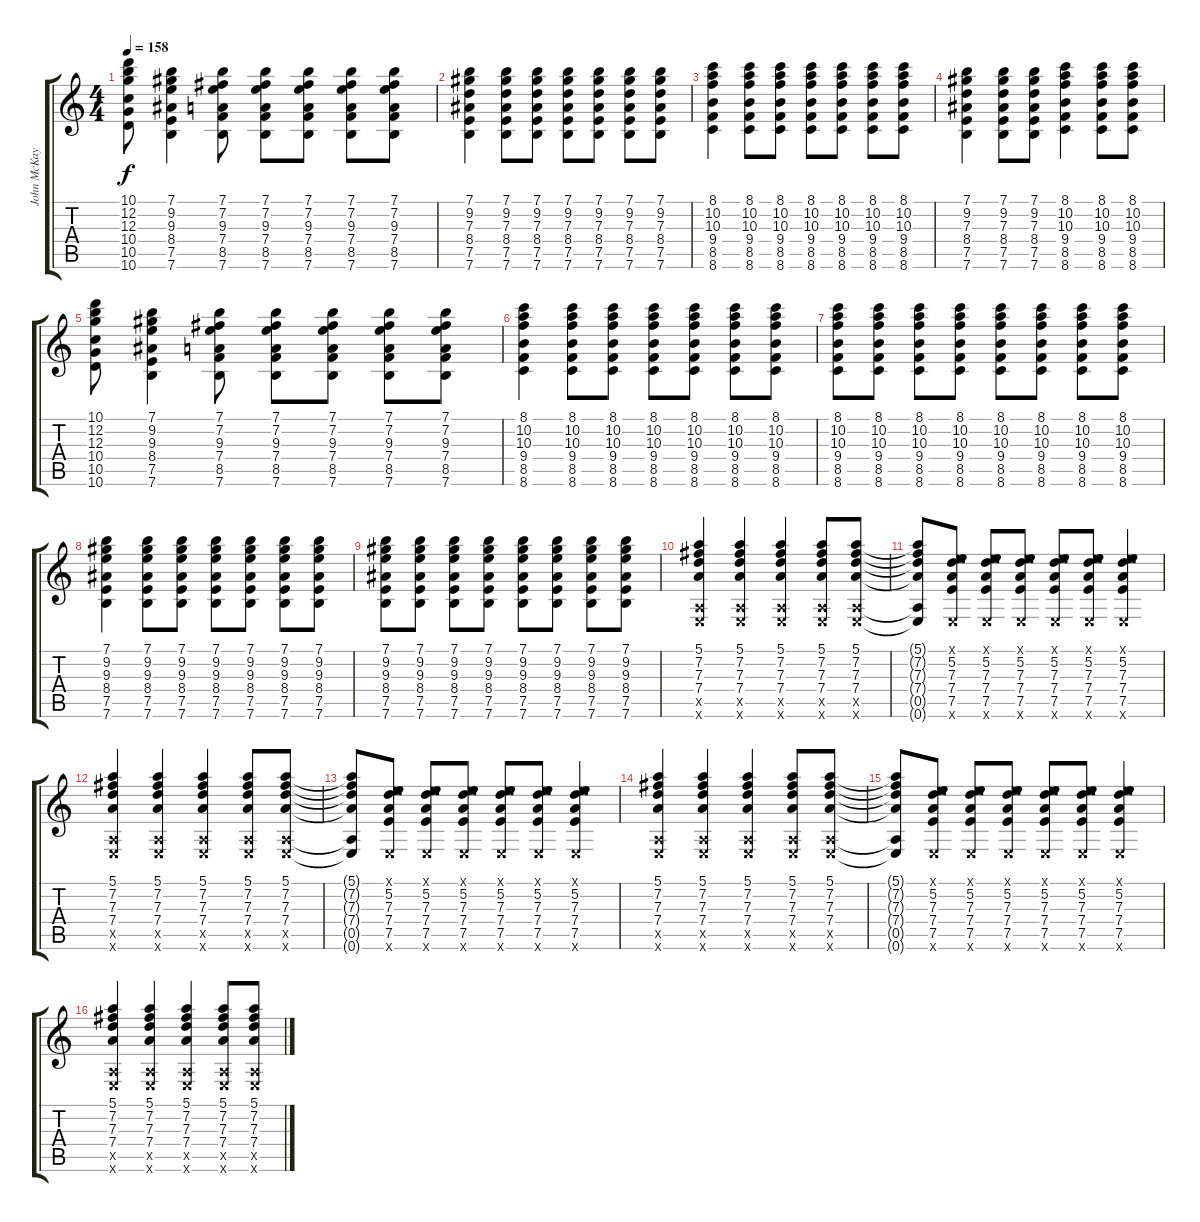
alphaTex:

\track ("John McKay" "John McKay") {instrument acousticguitarsteel}
\staff {score tabs}
\tuning (E4 B3 G3 D3 A2 E2) {hide}
\ts (4 4)
\tempo 158
\clef g2
\ks c
(10.1 12.2 12.3 10.4 10.5 10.6).8{dy f} (7.1 9.2 9.3 8.4 7.5 7.6).4 (7.1 7.2 9.3 7.4 8.5 7.6).8 (7.1 7.2 9.3 7.4 8.5 7.6).8 (7.1 7.2 9.3 7.4 8.5 7.6).8 (7.1 7.2 9.3 7.4 8.5 7.6).8 (7.1 7.2 9.3 7.4 8.5 7.6).8 |
(7.1 9.2 7.3 8.4 7.5 7.6).4 (7.1 9.2 7.3 8.4 7.5 7.6).8 (7.1 9.2 7.3 8.4 7.5 7.6).8 (7.1 9.2 7.3 8.4 7.5 7.6).8 (7.1 9.2 7.3 8.4 7.5 7.6).8 (7.1 9.2 7.3 8.4 7.5 7.6).8 (7.1 9.2 7.3 8.4 7.5 7.6).8 |
(8.1 10.2 10.3 9.4 8.5 8.6).4 (8.1 10.2 10.3 9.4 8.5 8.6).8 (8.1 10.2 10.3 9.4 8.5 8.6).8 (8.1 10.2 10.3 9.4 8.5 8.6).8 (8.1 10.2 10.3 9.4 8.5 8.6).8 (8.1 10.2 10.3 9.4 8.5 8.6).8 (8.1 10.2 10.3 9.4 8.5 8.6).8 |
(7.1 9.2 7.3 8.4 7.5 7.6).4 (7.1 9.2 7.3 8.4 7.5 7.6).8 (7.1 9.2 7.3 8.4 7.5 7.6).8 (8.1 10.2 10.3 9.4 8.5 8.6).4 (8.1 10.2 10.3 9.4 8.5 8.6).8 (8.1 10.2 10.3 9.4 8.5 8.6).8 |
(10.1 12.2 12.3 10.4 10.5 10.6).8 (7.1 9.2 9.3 8.4 7.5 7.6).4 (7.1 7.2 9.3 7.4 8.5 7.6).8 (7.1 7.2 9.3 7.4 8.5 7.6).8 (7.1 7.2 9.3 7.4 8.5 7.6).8 (7.1 7.2 9.3 7.4 8.5 7.6).8 (7.1 7.2 9.3 7.4 8.5 7.6).8 |
(8.1 10.2 10.3 9.4 8.5 8.6).4 (8.1 10.2 10.3 9.4 8.5 8.6).8 (8.1 10.2 10.3 9.4 8.5 8.6).8 (8.1 10.2 10.3 9.4 8.5 8.6).8 (8.1 10.2 10.3 9.4 8.5 8.6).8 (8.1 10.2 10.3 9.4 8.5 8.6).8 (8.1 10.2 10.3 9.4 8.5 8.6).8 |
(8.1 10.2 10.3 9.4 8.5 8.6).8 (8.1 10.2 10.3 9.4 8.5 8.6).8 (8.1 10.2 10.3 9.4 8.5 8.6).8 (8.1 10.2 10.3 9.4 8.5 8.6).8 (8.1 10.2 10.3 9.4 8.5 8.6).8 (8.1 10.2 10.3 9.4 8.5 8.6).8 (8.1 10.2 10.3 9.4 8.5 8.6).8 (8.1 10.2 10.3 9.4 8.5 8.6).8 |
(7.1 9.2 9.3 8.4 7.5 7.6).4 (7.1 9.2 9.3 8.4 7.5 7.6).8 (7.1 9.2 9.3 8.4 7.5 7.6).8 (7.1 9.2 9.3 8.4 7.5 7.6).8 (7.1 9.2 9.3 8.4 7.5 7.6).8 (7.1 9.2 9.3 8.4 7.5 7.6).8 (7.1 9.2 9.3 8.4 7.5 7.6).8 |
(7.1 9.2 9.3 8.4 7.5 7.6).8 (7.1 9.2 9.3 8.4 7.5 7.6).8 (7.1 9.2 9.3 8.4 7.5 7.6).8 (7.1 9.2 9.3 8.4 7.5 7.6).8 (7.1 9.2 9.3 8.4 7.5 7.6).8 (7.1 9.2 9.3 8.4 7.5 7.6).8 (7.1 9.2 9.3 8.4 7.5 7.6).8 (7.1 9.2 9.3 8.4 7.5 7.6).8 |
(5.1 7.2 7.3 7.4 0.5{x} 0.6{x}).4 (5.1 7.2 7.3 7.4 0.5{x} 0.6{x}).4 (5.1 7.2 7.3 7.4 0.5{x} 0.6{x}).4 (5.1 7.2 7.3 7.4 0.5{x} 0.6{x}).8 (5.1 7.2 7.3 7.4 0.5{x} 0.6{x}).8 |
(5.1{t} 7.2{t} 7.3{t} 7.4{t} 0.5{t} 0.6{t}).8 (0.1{x} 5.2 7.3 7.4 7.5 0.6{x}).8 (0.1{x} 5.2 7.3 7.4 7.5 0.6{x}).8 (0.1{x} 5.2 7.3 7.4 7.5 0.6{x}).8 (0.1{x} 5.2 7.3 7.4 7.5 0.6{x}).8 (0.1{x} 5.2 7.3 7.4 7.5 0.6{x}).8 (0.1{x} 5.2 7.3 7.4 7.5 0.6{x}).4 |
(5.1 7.2 7.3 7.4 0.5{x} 0.6{x}).4 (5.1 7.2 7.3 7.4 0.5{x} 0.6{x}).4 (5.1 7.2 7.3 7.4 0.5{x} 0.6{x}).4 (5.1 7.2 7.3 7.4 0.5{x} 0.6{x}).8 (5.1 7.2 7.3 7.4 0.5{x} 0.6{x}).8 |
(5.1{t} 7.2{t} 7.3{t} 7.4{t} 0.5{t} 0.6{t}).8 (0.1{x} 5.2 7.3 7.4 7.5 0.6{x}).8 (0.1{x} 5.2 7.3 7.4 7.5 0.6{x}).8 (0.1{x} 5.2 7.3 7.4 7.5 0.6{x}).8 (0.1{x} 5.2 7.3 7.4 7.5 0.6{x}).8 (0.1{x} 5.2 7.3 7.4 7.5 0.6{x}).8 (0.1{x} 5.2 7.3 7.4 7.5 0.6{x}).4 |
(5.1 7.2 7.3 7.4 0.5{x} 0.6{x}).4 (5.1 7.2 7.3 7.4 0.5{x} 0.6{x}).4 (5.1 7.2 7.3 7.4 0.5{x} 0.6{x}).4 (5.1 7.2 7.3 7.4 0.5{x} 0.6{x}).8 (5.1 7.2 7.3 7.4 0.5{x} 0.6{x}).8 |
(5.1{t} 7.2{t} 7.3{t} 7.4{t} 0.5{t} 0.6{t}).8 (0.1{x} 5.2 7.3 7.4 7.5 0.6{x}).8 (0.1{x} 5.2 7.3 7.4 7.5 0.6{x}).8 (0.1{x} 5.2 7.3 7.4 7.5 0.6{x}).8 (0.1{x} 5.2 7.3 7.4 7.5 0.6{x}).8 (0.1{x} 5.2 7.3 7.4 7.5 0.6{x}).8 (0.1{x} 5.2 7.3 7.4 7.5 0.6{x}).4 |
(5.1 7.2 7.3 7.4 0.5{x} 0.6{x}).4 (5.1 7.2 7.3 7.4 0.5{x} 0.6{x}).4 (5.1 7.2 7.3 7.4 0.5{x} 0.6{x}).4 (5.1 7.2 7.3 7.4 0.5{x} 0.6{x}).8 (5.1 7.2 7.3 7.4 0.5{x} 0.6{x}).8
